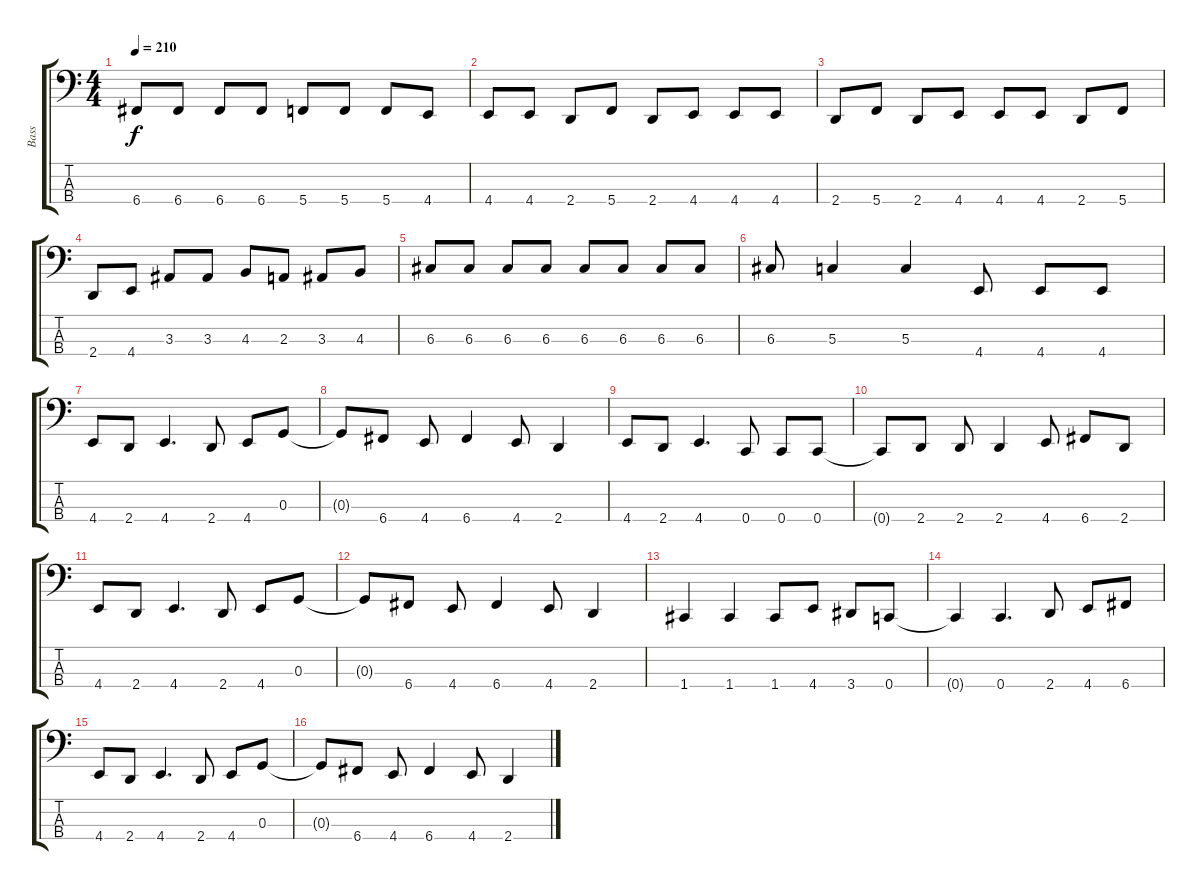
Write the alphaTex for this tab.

\track ("Bass" "Bass") {instrument electricbasspick}
\staff {score tabs}
\tuning (F2 C2 G1 C1) {hide}
\ts (4 4)
\tempo 210
\clef f4
\ks c
6.4.8{dy f} 6.4.8 6.4.8 6.4.8 5.4.8 5.4.8 5.4.8 4.4.8 |
4.4.8 4.4.8 2.4.8 5.4.8 2.4.8 4.4.8 4.4.8 4.4.8 |
2.4.8 5.4.8 2.4.8 4.4.8 4.4.8 4.4.8 2.4.8 5.4.8 |
2.4.8 4.4.8 3.3.8 3.3.8 4.3.8 2.3.8 3.3.8 4.3.8 |
6.3.8 6.3.8 6.3.8 6.3.8 6.3.8 6.3.8 6.3.8 6.3.8 |
6.3.8 5.3.4 5.3.4 4.4.8 4.4.8 4.4.8 |
4.4.8 2.4.8 4.4.4{d} 2.4.8 4.4.8 0.3.8 |
0.3{t}.8 6.4.8 4.4.8 6.4.4 4.4.8 2.4.4 |
4.4.8 2.4.8 4.4.4{d} 0.4.8 0.4.8 0.4.8 |
0.4{t}.8 2.4.8 2.4.8 2.4.4 4.4.8 6.4.8 2.4.8 |
4.4.8 2.4.8 4.4.4{d} 2.4.8 4.4.8 0.3.8 |
0.3{t}.8 6.4.8 4.4.8 6.4.4 4.4.8 2.4.4 |
1.4.4 1.4.4 1.4.8 4.4.8 3.4.8 0.4.8 |
0.4{t}.4 0.4.4{d} 2.4.8 4.4.8 6.4.8 |
4.4.8 2.4.8 4.4.4{d} 2.4.8 4.4.8 0.3.8 |
0.3{t}.8 6.4.8 4.4.8 6.4.4 4.4.8 2.4.4
